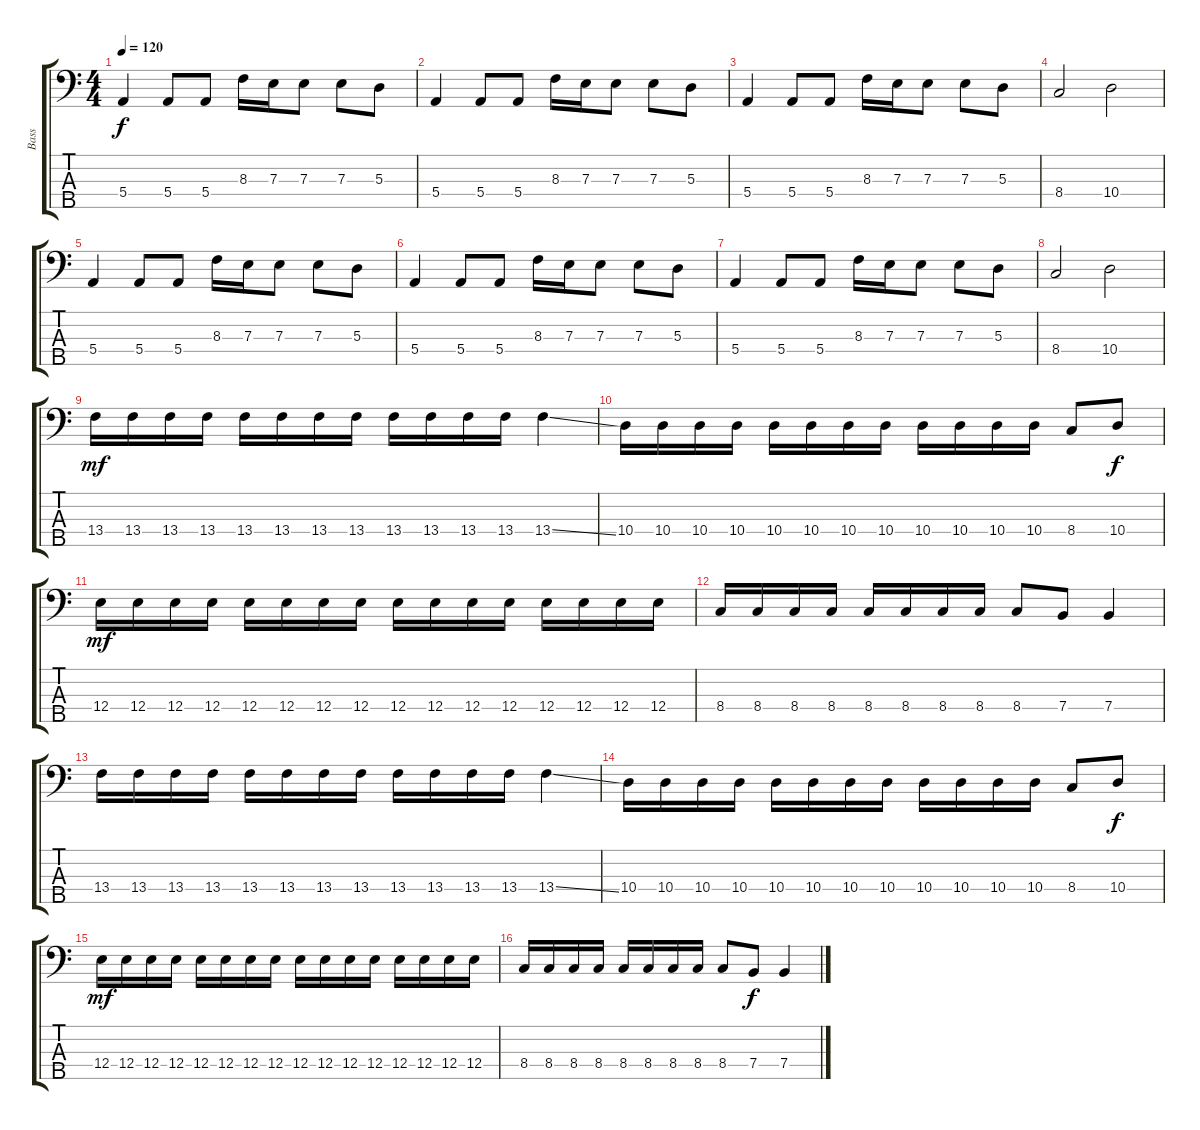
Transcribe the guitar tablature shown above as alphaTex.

\track ("Bass" "Bass") {instrument electricbassfinger}
\staff {score tabs}
\tuning (G2 D2 A1 E1 B0) {hide}
\ts (4 4)
\tempo 120
\clef f4
\ks c
5.4.4{dy f} 5.4.8 5.4.8 8.3.16 7.3.16 7.3.8 7.3.8 5.3.8 |
5.4.4 5.4.8 5.4.8 8.3.16 7.3.16 7.3.8 7.3.8 5.3.8 |
5.4.4 5.4.8 5.4.8 8.3.16 7.3.16 7.3.8 7.3.8 5.3.8 |
8.4.2 10.4.2 |
5.4.4 5.4.8 5.4.8 8.3.16 7.3.16 7.3.8 7.3.8 5.3.8 |
5.4.4 5.4.8 5.4.8 8.3.16 7.3.16 7.3.8 7.3.8 5.3.8 |
5.4.4 5.4.8 5.4.8 8.3.16 7.3.16 7.3.8 7.3.8 5.3.8 |
8.4.2 10.4.2 |
13.4.16{dy mf} 13.4.16 13.4.16 13.4.16 13.4.16 13.4.16 13.4.16 13.4.16 13.4.16 13.4.16 13.4.16 13.4.16 13.4{ss}.4 |
10.4.16 10.4.16 10.4.16 10.4.16 10.4.16 10.4.16 10.4.16 10.4.16 10.4.16 10.4.16 10.4.16 10.4.16 8.4.8 10.4.8{dy f} |
12.4.16{dy mf} 12.4.16 12.4.16 12.4.16 12.4.16 12.4.16 12.4.16 12.4.16 12.4.16 12.4.16 12.4.16 12.4.16 12.4.16 12.4.16 12.4.16 12.4.16 |
8.4.16 8.4.16 8.4.16 8.4.16 8.4.16 8.4.16 8.4.16 8.4.16 8.4.8 7.4.8 7.4.4 |
13.4.16 13.4.16 13.4.16 13.4.16 13.4.16 13.4.16 13.4.16 13.4.16 13.4.16 13.4.16 13.4.16 13.4.16 13.4{ss}.4 |
10.4.16 10.4.16 10.4.16 10.4.16 10.4.16 10.4.16 10.4.16 10.4.16 10.4.16 10.4.16 10.4.16 10.4.16 8.4.8 10.4.8{dy f} |
12.4.16{dy mf} 12.4.16 12.4.16 12.4.16 12.4.16 12.4.16 12.4.16 12.4.16 12.4.16 12.4.16 12.4.16 12.4.16 12.4.16 12.4.16 12.4.16 12.4.16 |
8.4.16 8.4.16 8.4.16 8.4.16 8.4.16 8.4.16 8.4.16 8.4.16 8.4.8 7.4.8{dy f} 7.4.4
